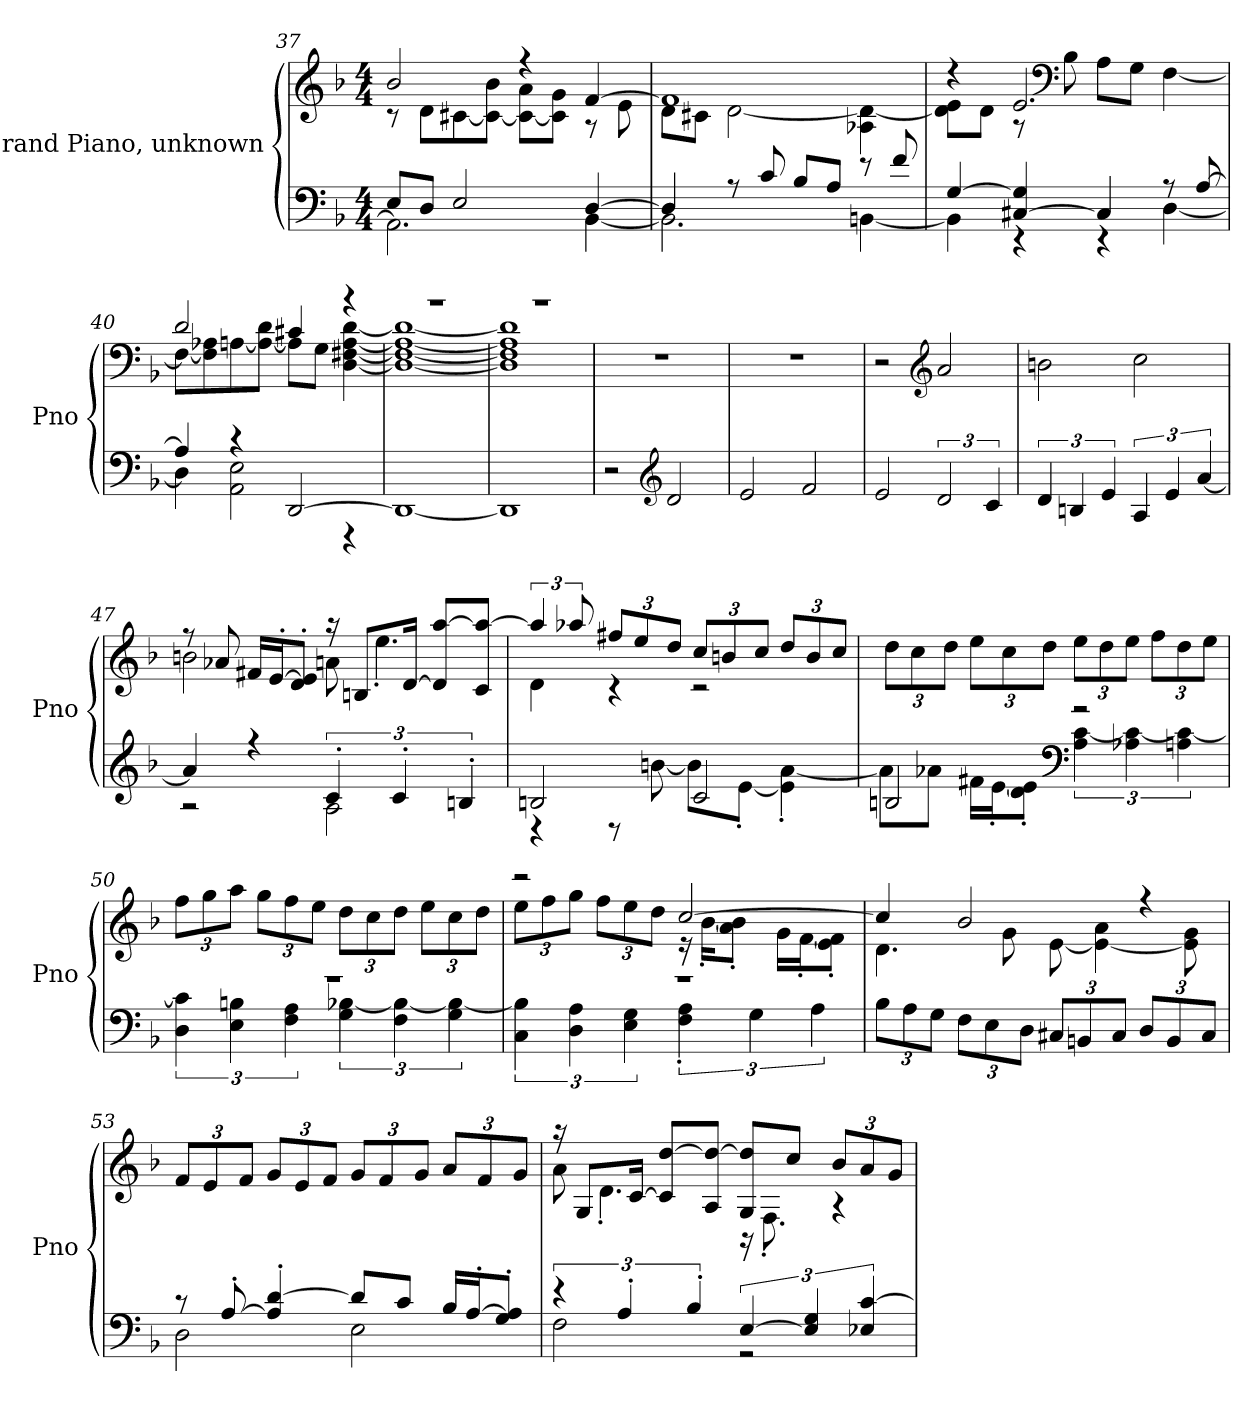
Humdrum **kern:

**kern	**kern
*part1	*part1
*staff2	*staff1
*I"Grand Piano, unknown	*
*I'Pno	*
*clefF4	*clefG2
*k[b-]	*k[b-]
*M4/4	*M4/4
=37	=37
*^	*^
8E/L	2.AA\]	2b-/	8r
8D/J	.	.	8d\L
2E/	.	.	[8c#X\
.	.	.	8c#\_ 8b-\J
.	.	4r	8c#\_ 8a\L
.	.	.	8c#\] 8g\J
[4D/	[4BB-\	[4f/	8r
.	.	.	8e\
!!LO:LB:g=z	!!
=38	=38	=38	=38
4D/]	2.BB-\]	1f]	8d\L
.	.	.	8c#X\J
8r	.	.	[2d\
8c/	.	.	.
8B-/L	.	.	.
8A/J	.	.	.
8r	[4BBn\	.	4A-X\ 4d\_
8f/	.	.	.
=39	=39	=39	=39
[4G/	4BB\]	4r	8d\] 8e\L
.	.	.	8d\J
[4C#X/ 4G/]	4r	2.e/	8r
*	*	*clefF4	*
.	.	.	8B-\
4C#/]	4r	.	8A\L
.	.	.	8G\J
8r	[4D\	.	[4F\
[8A/	.	.	.
=40	=40	=40	=40
4A/]	4D\]	2d/	8F\L_
.	.	.	8F\] 8A-X\
4r	2AA\ 2E\	.	[8An\
.	.	.	8A\_ 8d\J
[2DD/	.	4c#X/	8A\L]
.	.	.	8G\J
.	4r	4r	[4D\ [4F#X\ [4A\ [4d\
*v	*v	*	*
=41	=41	=41
1DD_	1r	1D_ 1F#_ 1A_ 1d_
=42	=42	=42
1DD]	1r	1D] 1F#] 1A] 1d]
*	*v	*v
=43	=43
2r	1r
*clefG2	*
2d/	.
!!LO:PB:g=z
=44	=44
2e/	1r
2f/	.
=45	=45
2e/	2r
*	*clefG2
3d/	2a/
6c/	.
=46	=46
6d/	2bn\
6Bn/	.
6e/	.
6A/	2cc\
6e/	.
[6a/	.
=47	=47
*^	*^
4a/]	2r	8r	2bn\
.	.	8a-X/	.
4r	.	16f#X/LL	.
.	.	[16e'/J	.
.	.	8d/' 8e/]'J	.
6c'/	2A\	16r	8an\
.	.	8Bn/L	.
.	.	.	4.ee'\
6c'/	.	.	.
.	.	[16d/Jk	.
.	.	8d/] [8aa/L	.
6Bn'/	.	.	.
.	.	8c/ 8aa/_J	.
!!LO:LB:g=z	!!
=48	=48	=48	=48
2Bn/	4r	6aa/]	4d\
.	.	12aa-X/	.
*	*	*Xbrackettup	*
.	8r	12ff#X/L	4r
.	.	12ee/	.
.	[8bn\	.	.
.	.	12dd/J	.
2c/	8b\L]	12cc/L	2r
.	.	12bn/	.
.	[8e'\J	.	.
.	.	12cc/J	.
.	4e\]' [4a\'	12dd/L	.
.	.	12b/	.
.	.	12cc/J	.
*	*	*v	*v
=49	=49	=49
2Bn/	8a\L]	12dd\L
.	.	12cc\
.	8a-X\J	.
.	.	12dd\J
.	16f#X\LL	12ee\L
.	[16e'\J	.
.	.	12cc\
.	8d\' 8e\]'J	.
.	.	12dd\J
*clefF4	*	*
2r	6A\ [6c\	12ee\L
.	.	12dd\
.	6A-X\ 6c\_	12ee\J
.	.	12ff\L
.	6An\ 6c\_	12dd\
.	.	12ee\J
=50	=50	=50
1r	6D\ 6c\]	12ff\L
.	.	12gg\
.	6E\ 6Bn\	12aa\J
.	.	12gg\L
.	6F\ 6A\	12ff\
.	.	12ee\J
.	6G\ [6B-X\	12dd\L
.	.	12cc\
.	6F\ 6B-\_	12dd\J
.	.	12ee\L
.	6G\ 6B-\_	12cc\
.	.	12dd\J
!!LO:LB:g=z
=51	=51	=51
*	*	*^
1r	6C\ 6B-\]	2r	12ee\L
.	.	.	12ff\
.	6D\ 6A\	.	12gg\J
.	.	.	12ff\L
.	6E\ 6G\	.	12ee\
.	.	.	12dd\J
.	6F\' 6A\'	[2cc/	16r
.	.	.	[16b-'\KL
.	.	.	8a\' 8b-\]'J
.	6G\	.	.
.	.	.	16g\LL
.	.	.	[16f'\J
.	6A\	.	.
.	.	.	8e\' 8f\]'J
*v	*v	*	*
=52	=52	=52
*Xbrackettup	*	*
12B-\L	4cc/]	4.d\
12A\	.	.
12G\J	.	.
12F\L	2b-/	.
12E\	.	.
.	.	8g\
12D\J	.	.
12C#X/L	.	[8e\
12BBn/	.	.
.	.	4e\_ 4a\
12C#/J	.	.
12D/L	4r	.
12BB/	.	.
.	.	8e\] 8g\
12C#/J	.	.
*	*v	*v
=53	=53
*^	*
8r	2D\	12f/L
.	.	12e/
[8A'/	.	.
.	.	12f/J
4A/]' [4d/'	.	12g/L
.	.	12e/
.	.	12f/J
8d/L]	2E\	12g/L
.	.	12f/
8c/J	.	.
.	.	12g/J
16B-/LL	.	12a/L
[16A'/J	.	.
.	.	12f/
8G/' 8A/]'J	.	.
.	.	12g/J
!!LO:LB:g=z
=54	=54	=54
*brackettup	*	*
*	*	*^
6r	2F\	16r	8a\
.	.	8G/L	.
.	.	.	4.d'\
6A'/	.	.	.
.	.	[16c/Jk	.
.	.	8c/] [8dd/L	.
6B-'/	.	.	.
.	.	8A/ 8dd/_J	.
[6E/	2r	8G/ 8dd/]L	16r
.	.	.	8.F'\
.	.	8cc/J	.
6E/] 6G/	.	.	.
.	.	12b-/L	4r
6E-X/ [6c/	.	12a/	.
.	.	12g/J	.
*v	*v	*	*
*	*v	*v
=	=
*-	*-
